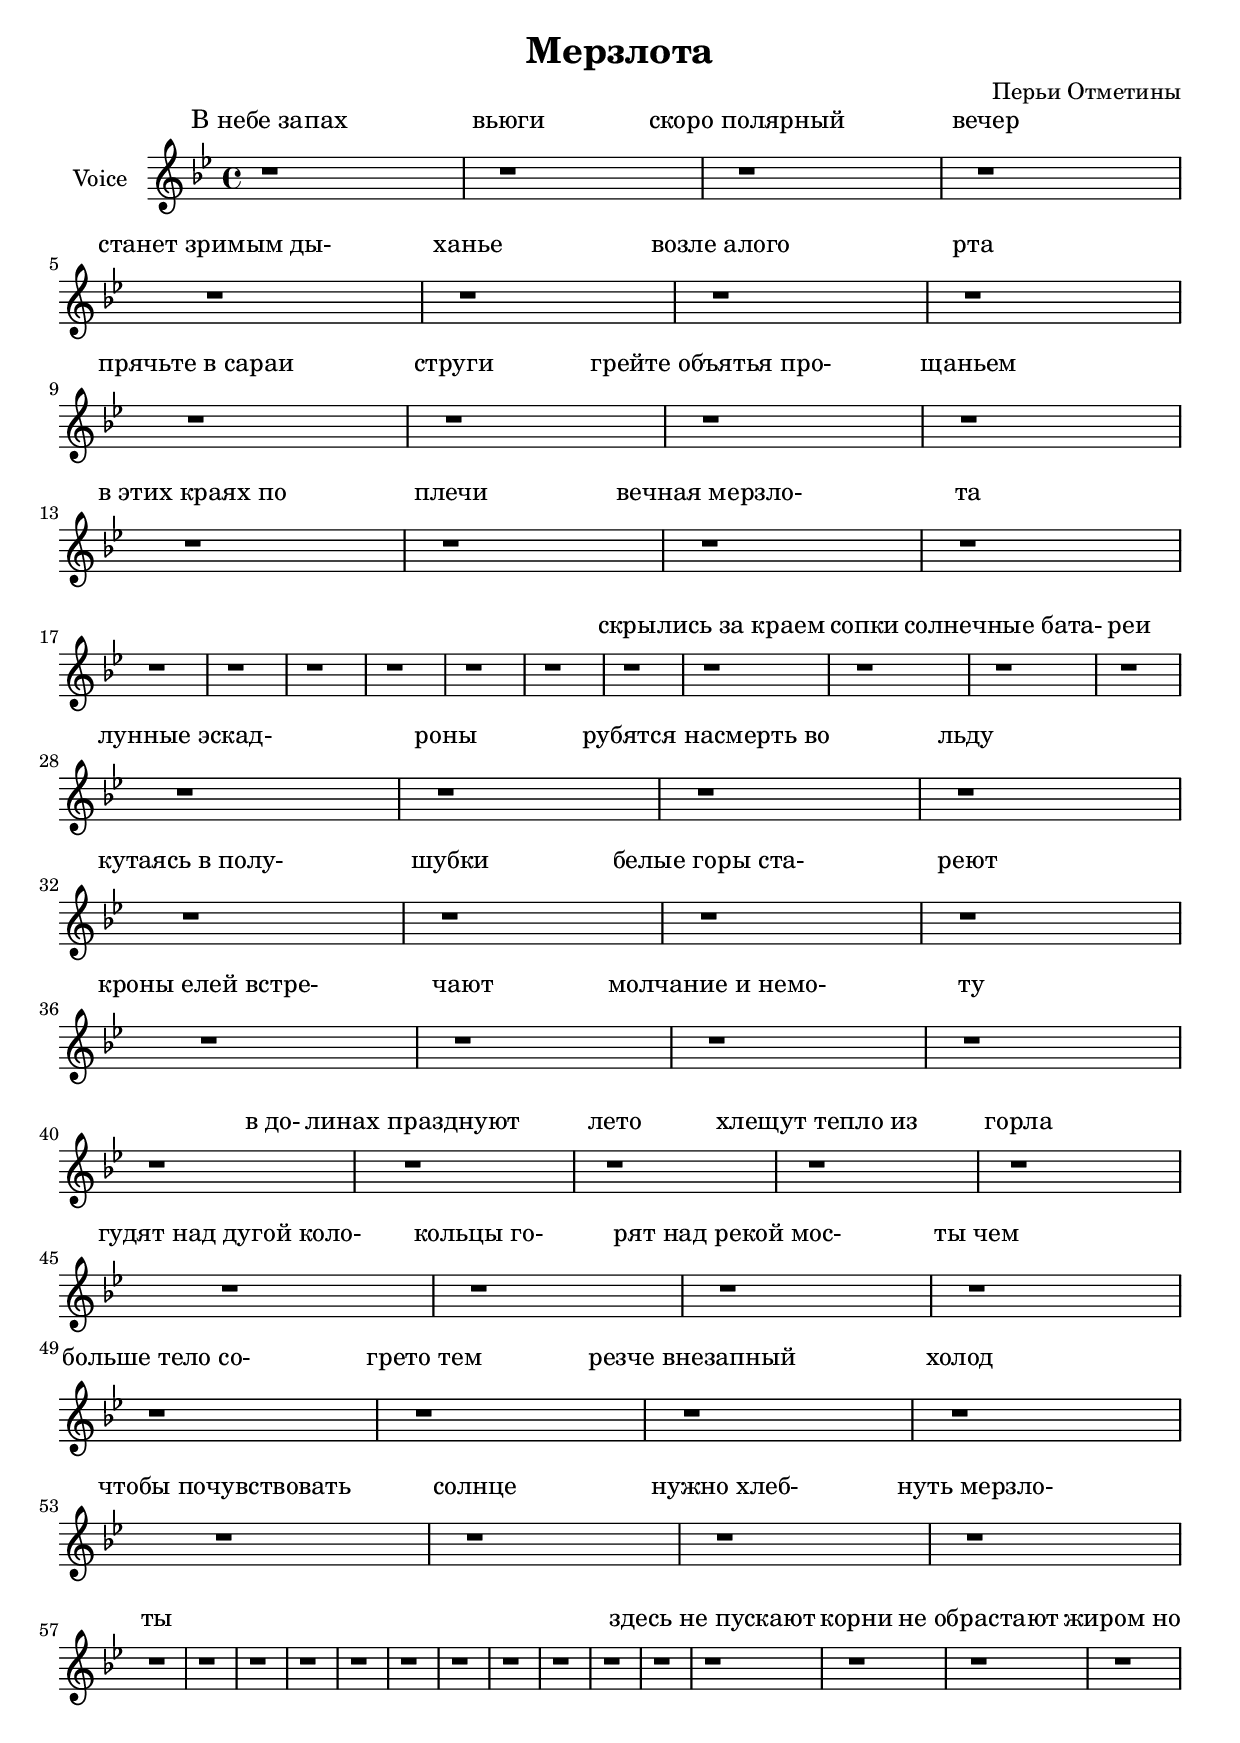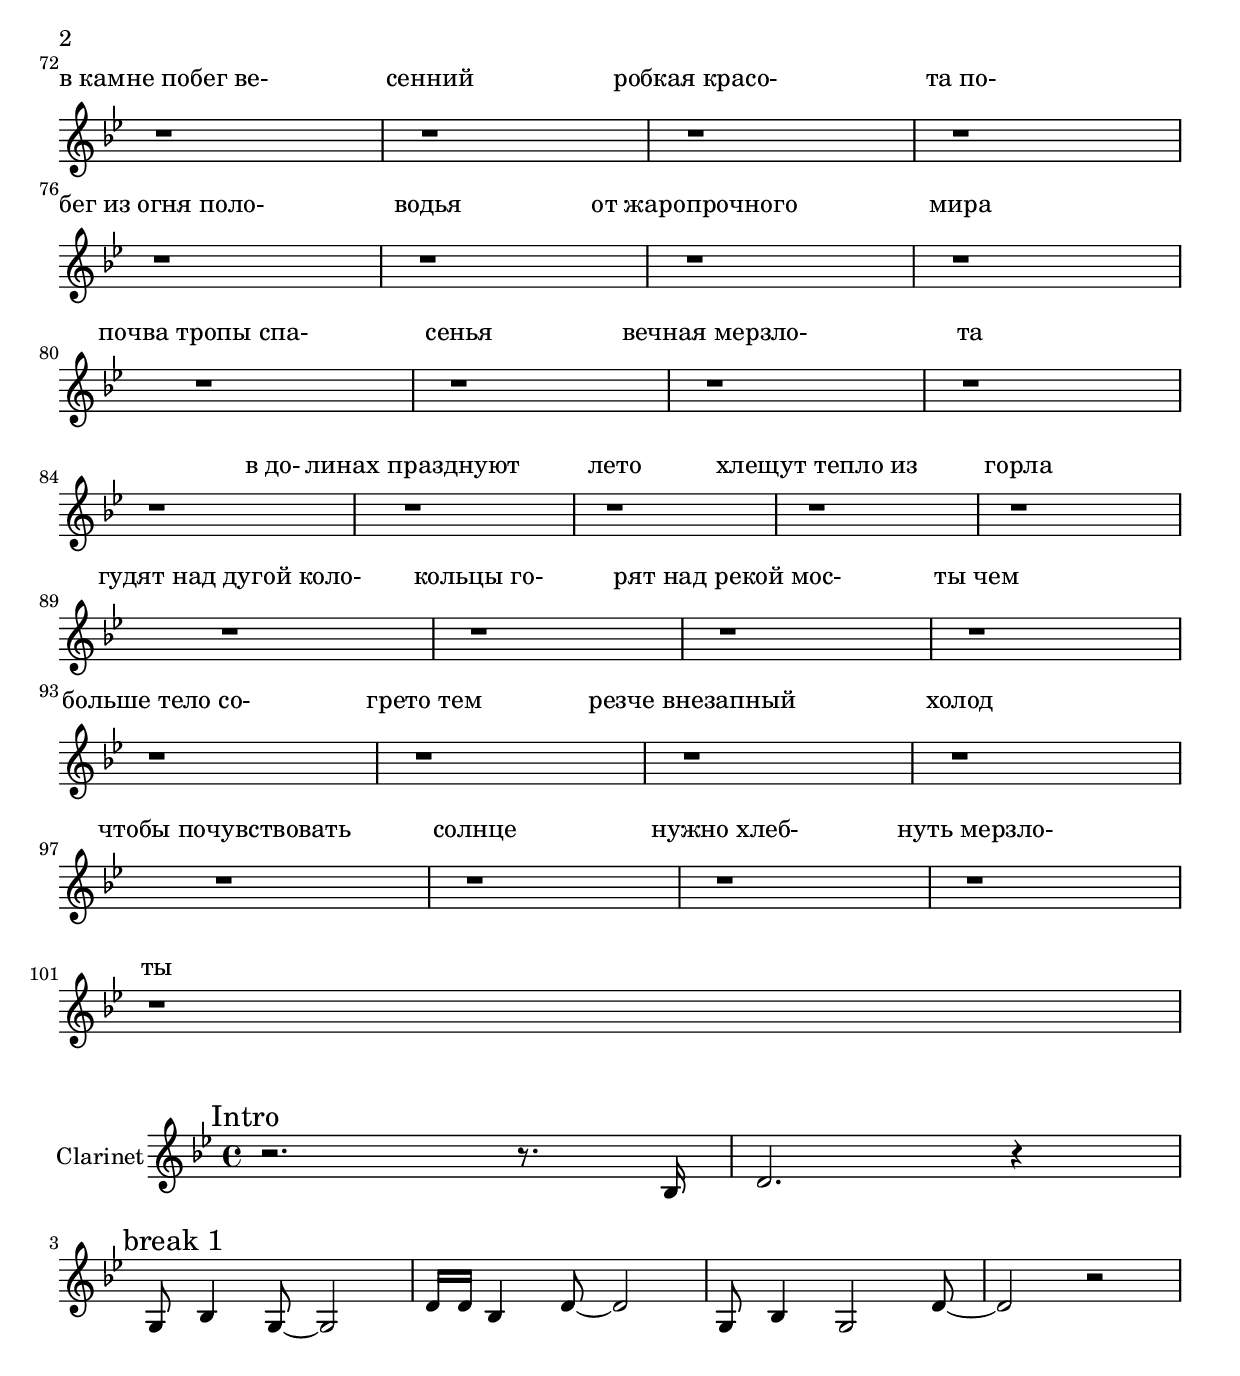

\header {
	title = "Мерзлота"
	composer = "Перьи Отметины"
}

\version "2.10.33"

VoiceA = \relative c''{
  r1 |r1 |r1 |r1 | \break
  r1 |r1 |r1 |r1 | \break
  r1 |r1 |r1 |r1 | \break
  r1 |r1 |r1 |r1 | \break
}
ChordsA = \chordmode{
}
LyricsA = \lyricmode{
  "В небе запах"1 | вьюги1 |
  "скоро полярный"1 | вечер1|
  "станет зримым ды-"1 | ханье1|
  "возле алого"1 | рта1 |
  "прячьте в сараи"1 | струги1 |
  "грейте объятья про-"1| щаньем1 |
  "в этих краях по"1 | плечи1|
  "вечная мерзло-"1 | та1 |
}

VoiceSI = \relative c''{
  r1 |r1 |r1 |r1 |r1 |r1 |r1 |
}
LyricsSI = \lyricmode{
  ""1 |""1 |""1 |""1 |""1 |""1 |""1 |
}

VoiceB = \relative c''{
  r1 |r1 |r1 |r1 | \break
  r1 |r1 |r1 |r1 | \break
  r1 |r1 |r1 |r1 | \break
  r1 |r1 |r1 |r1 | \break
}
LyricsB = \lyricmode{
  "скрылись за краем"1 | сопки1|
  "солнечные бата-"1 | реи1|
  "лунные эскад-"1 | роны1 |
  "рубятся насмерть во"1 | льду1 |
  "кутаясь в полу-"1 | шубки1 |
  "белые горы ста-"1 | реют1|
  "кроны елей встре-"1 |чают1 |
  "молчание и немо-"1 | ту1 |
}

VoiceRefr = \relative c''{
  r1 |
  r1 |r1 |r1 |r1 | \break
  r1 |r1 |r1 |r1 | \break
  r1 |r1 |r1 |r1 | \break
  r1 |r1 |r1 |r1 | \break
  r1 |
}
LyricsRefr = \lyricmode{
  ""2. "в до-"4|
  "линах празднуют"1 | лето1|
  "хлещут тепло из"1 | горла1|
  "гудят над дугой коло-"1 |"кольцы го-"1 |
  "рят над рекой мос-"1 | "ты чем"1 |
  "больше тело со-"1 | "грето тем"1 |
  "резче внезапный"1 | холод1 |
  "чтобы почувствовать"1 | "солнце"1 |
  "нужно хлеб-"1 |"нуть мерзло-"1 |
  "ты"1 |
}

VoiceSII = \relative c''{
  r1 | r1 | r1 | r1 | r1 | 
  r1 | r1 | r1 | r1 | r1 | 
}
LyricsSII = \lyricmode{
  ""1 | ""1 | ""1 | ""1 | ""1 | 
  ""1 | ""1 | ""1 | ""1 | ""1 |   
}

VoiceC = \relative c''{
  r1 |r1 |r1 |r1 | \break
  r1 |r1 |r1 |r1 | \break
  r1 |r1 |r1 |r1 | \break
  r1 |r1 |r1 |r1 | \break
}

LyricsC = \lyricmode{
  "здесь не пускают"1 | корни1|
  "не обрастают"1 | "жиром но"1 |
  "в камне побег ве-"1 | "сенний"1 |
  "робкая красо-"1 | "та по-"1 |
  "бег из огня поло-"1 |"водья"1 |
  "от жаропрочного"1 | "мира"1|
  "почва тропы спа-"1 | сенья1 |
  "вечная мерзло-"1 | "та"1 |
}



%%%%%%
ClarinetIntro = \relative c'{
  r2. r8. bes16 | d2. r4 |
}

ClarinetBreakI = \relative c'{
  g8 bes4 g8~g2 | d'16 d bes4 d8~d2 |
  g,8 bes4 g2 d'8~| d2 r2 |
}


\header {
	title = "Мерзлота"
	composer = "Перьи Отметины"
}

\version "2.10.33"


<<
 	\new ChordNames{
          \ChordsA
 	}
		
% 	\new Staff{
% 		\set Staff.instrumentName = \markup { Flute }
% 			\clef treble \time 4/4 \key d \minor
% 			\mark \markup { \box \bold A }
% 			\FluteA
% 			\mark \markup { \box \bold B }
% 			\FluteB 
% 	}
        \new Lyrics{
            \LyricsA \LyricsSI \LyricsB \LyricsRefr
            \LyricsSII \LyricsC \LyricsRefr
        }
        \new Staff{
          \set Staff.instrumentName = \markup {Voice}
          \clef treble \time 4/4 \key g \minor
          \VoiceA \VoiceSI \VoiceB \VoiceRefr
          \VoiceSII \VoiceC \VoiceRefr
        }
% 	\new Staff{
% 		\set Staff.instrumentName = \markup { Clarinet }
%                 \transpose bes c{
% 			\clef treble \time 4/4 \key d \minor
% 			\ClarinetA 
% 			\ClarinetB
%                       }
% 	}
>>

<<
         \new Staff{
          \set Staff.instrumentName = \markup {Clarinet}
          \clef treble \time 4/4 \key g \minor
          \mark \markup {Intro}
          \ClarinetIntro
          \break
          \mark \markup {"break 1"}
          \ClarinetBreakI
        }

>>


